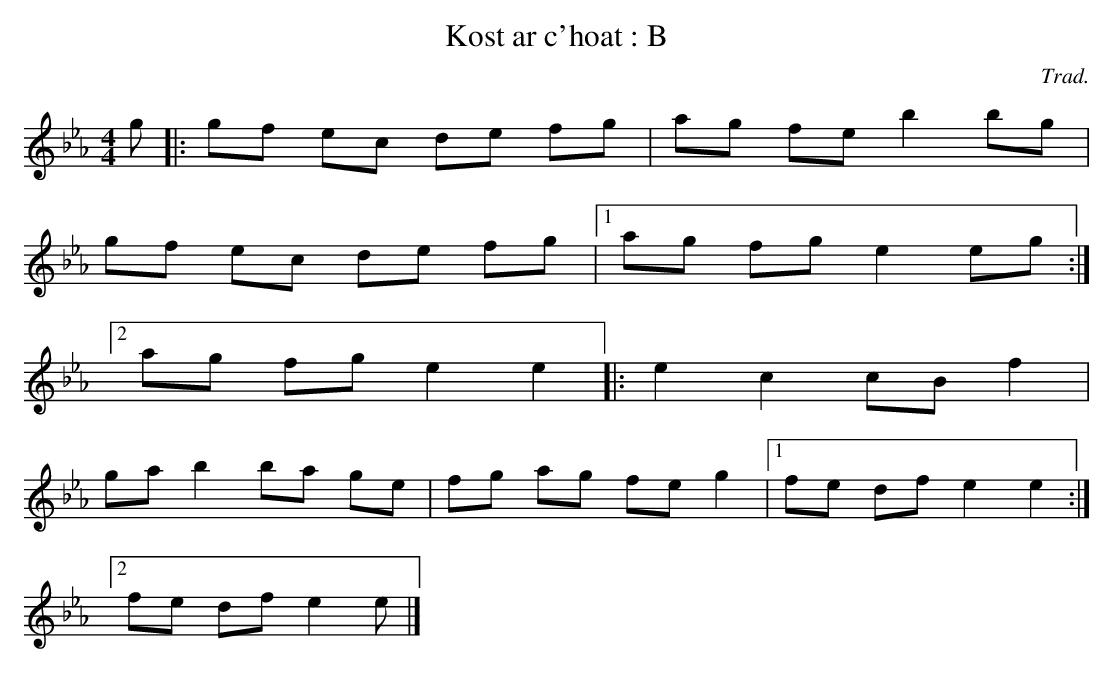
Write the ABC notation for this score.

X:1
T:Kost ar c'hoat : B
C:Trad.
M:4/4
L:1/8
K:Eb
g |: gf ec de fg | ag fe b2 bg |
gf ec de fg |1 ag fg e2 eg :|2
ag fg e2 e2 |: e2 c2 cB f2 |
ga b2 ba ge | fg ag fe g2 |1 fe df e2 e2 :|2
fe df e2 e |]
